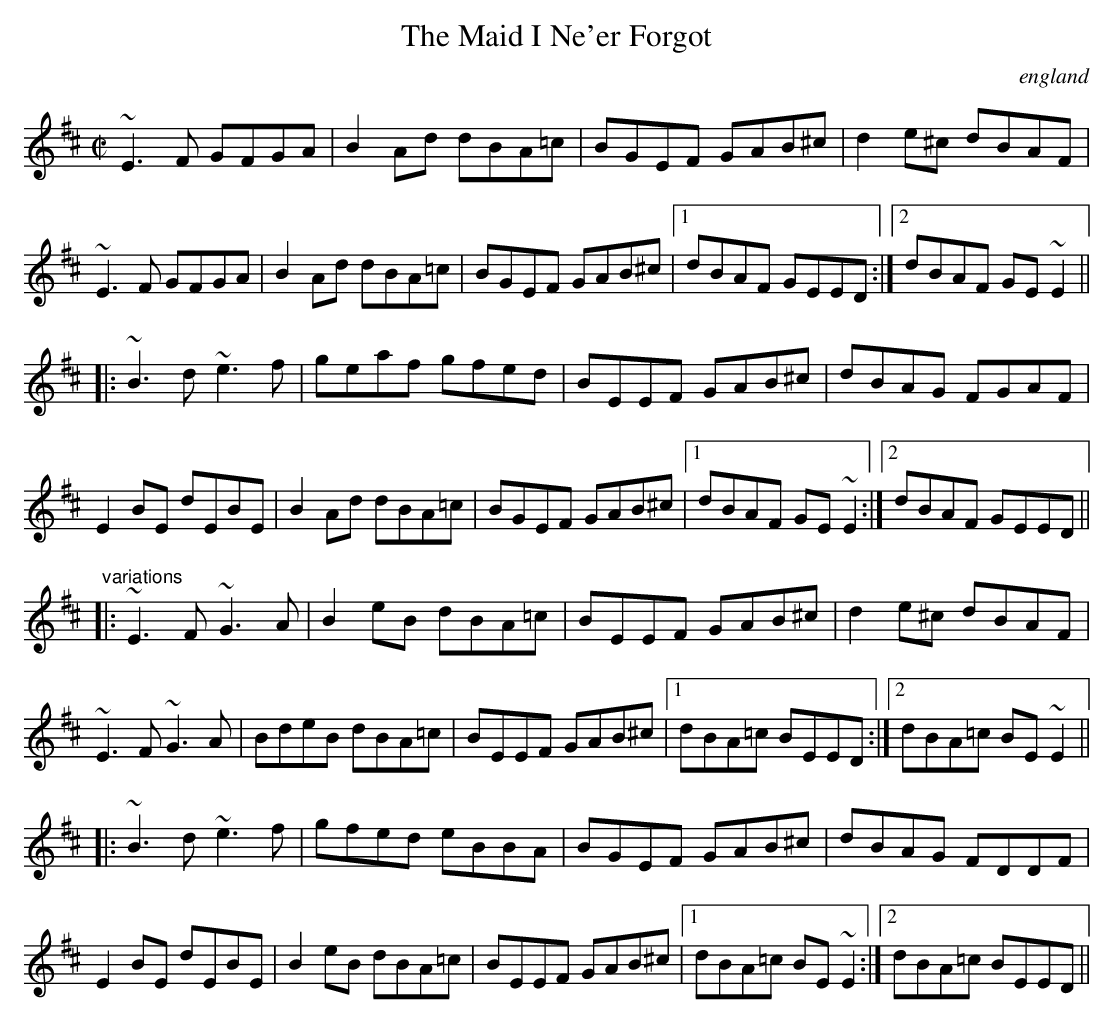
X:1
T:Maid I Ne'er Forgot, The
O:england
M:C|
K:Edor
~E3F GFGA|B2Ad dBA=c|BGEF GAB^c|d2e^c dBAF|
~E3F GFGA|B2Ad dBA=c|BGEF GAB^c|1 dBAF GEED:|2 dBAF GE~E2||
|:~B3d ~e3f|geaf gfed|BEEF GAB^c|dBAG FGAF|
E2BE dEBE|B2Ad dBA=c|BGEF GAB^c|1 dBAF GE~E2:|2 dBAF GEED||
"variations"
|:~E3F ~G3A|B2eB dBA=c|BEEF GAB^c|d2e^c dBAF|
~E3F ~G3A|BdeB dBA=c|BEEF GAB^c|1 dBA=c BEED:|2 dBA=c BE~E2||
|:~B3d ~e3f|gfed eBBA|BGEF GAB^c|dBAG FDDF|
E2BE dEBE|B2eB dBA=c|BEEF GAB^c|1 dBA=c BE~E2:|2 dBA=c BEED||
